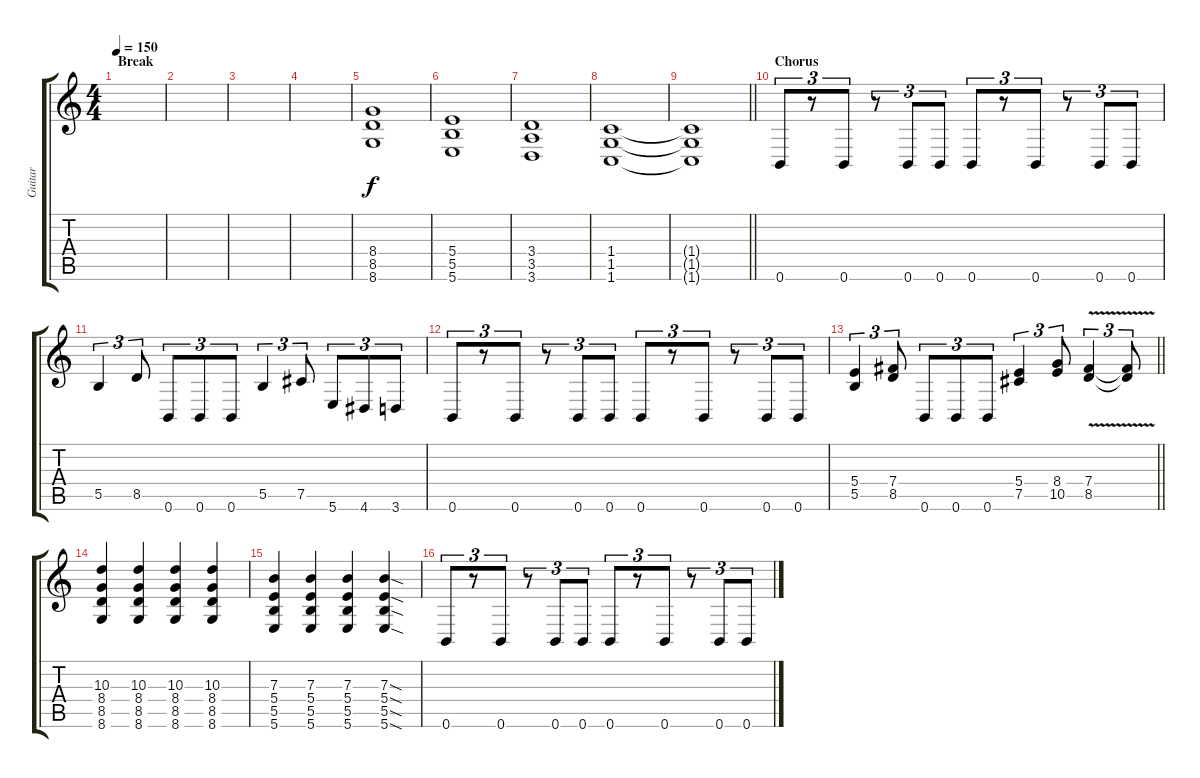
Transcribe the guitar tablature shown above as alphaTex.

\track ("Guitar" "Guitar") {instrument distortionguitar}
\staff {score tabs}
\tuning (B3 Gb3 E3 B2 Gb2 B1) {hide}
\ts (4 4)
\section ("" "Break")
\tempo 150
\clef g2
\ks c
|
|
|
|
(8.4 8.5 8.6).1 |
(5.4 5.5 5.6).1 |
(3.4 3.5 3.6).1 |
(1.4 1.5 1.6).1 |
\barLineRight lightlight
(1.4{t} 1.5{t} 1.6{t}).1 |
\section ("" "Chorus")
0.6.8{tu (3 2)} r.8{tu (3 2)} 0.6.8{tu (3 2)} r.8{tu (3 2)} 0.6.8{tu (3 2)} 0.6.8{tu (3 2)} 0.6.8{tu (3 2)} r.8{tu (3 2)} 0.6.8{tu (3 2)} r.8{tu (3 2)} 0.6.8{tu (3 2)} 0.6.8{tu (3 2)} |
5.5.4{tu (3 2)} 8.5.8{tu (3 2)} 0.6.8{tu (3 2)} 0.6.8{tu (3 2)} 0.6.8{tu (3 2)} 5.5.4{tu (3 2)} 7.5.8{tu (3 2)} 5.6.8{tu (3 2)} 4.6.8{tu (3 2)} 3.6.8{tu (3 2)} |
0.6.8{tu (3 2)} r.8{tu (3 2)} 0.6.8{tu (3 2)} r.8{tu (3 2)} 0.6.8{tu (3 2)} 0.6.8{tu (3 2)} 0.6.8{tu (3 2)} r.8{tu (3 2)} 0.6.8{tu (3 2)} r.8{tu (3 2)} 0.6.8{tu (3 2)} 0.6.8{tu (3 2)} |
\barLineRight lightlight
(5.4 5.5).4{tu (3 2)} (7.4 8.5).8{tu (3 2)} 0.6.8{tu (3 2)} 0.6.8{tu (3 2)} 0.6.8{tu (3 2)} (5.4 7.5).4{tu (3 2)} (8.4 10.5).8{tu (3 2)} (7.4{v} 8.5{v}).4{tu (3 2)} (7.4{t} 8.5{t}).8{tu (3 2)} |
(10.3 8.4 8.5 8.6).4 (10.3 8.4 8.5 8.6).4 (10.3 8.4 8.5 8.6).4 (10.3 8.4 8.5 8.6).4 |
(7.3 5.4 5.5 5.6).4 (7.3 5.4 5.5 5.6).4 (7.3 5.4 5.5 5.6).4 (7.3{sod} 5.4{sod} 5.5{sod} 5.6{sod}).4 |
0.6.8{tu (3 2)} r.8{tu (3 2)} 0.6.8{tu (3 2)} r.8{tu (3 2)} 0.6.8{tu (3 2)} 0.6.8{tu (3 2)} 0.6.8{tu (3 2)} r.8{tu (3 2)} 0.6.8{tu (3 2)} r.8{tu (3 2)} 0.6.8{tu (3 2)} 0.6.8{tu (3 2)}
